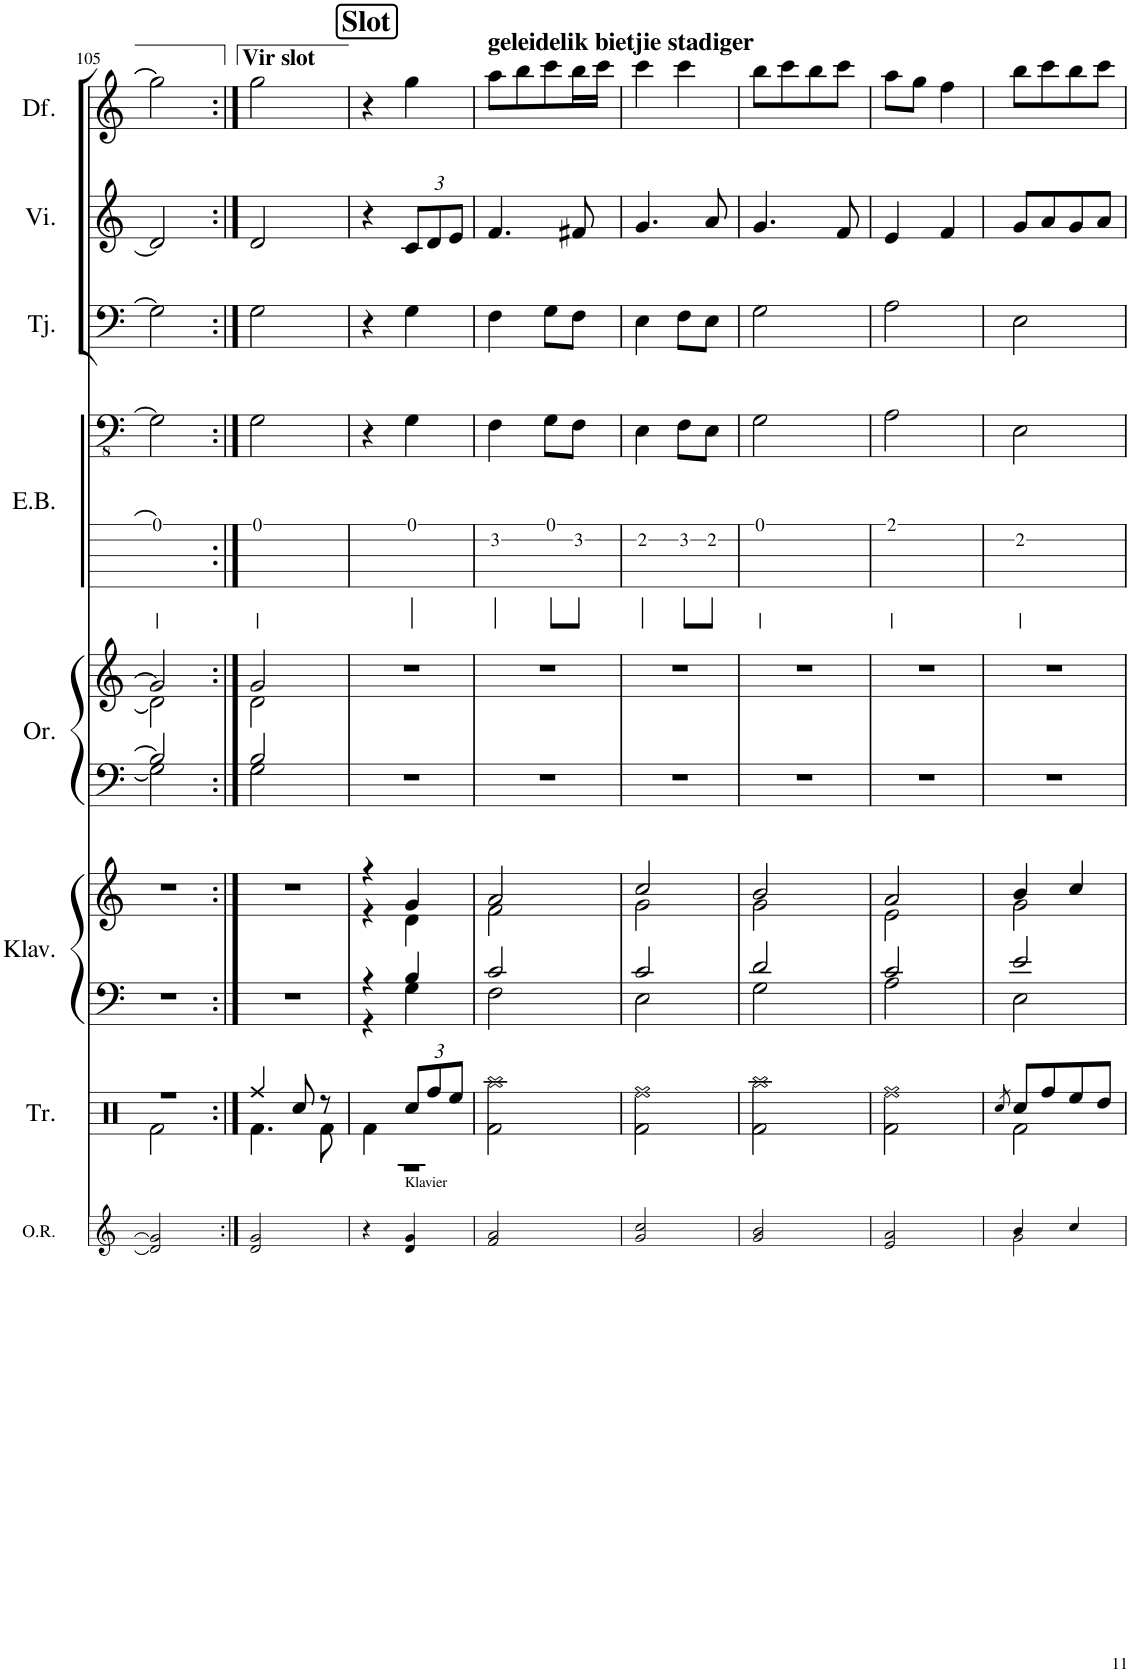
**kern	**kern	**kern	**kern	**kern	**kern	**kern	**kern	**kern	**kern
*part7	*part6	*part6	*part5	*part5	*part4	*part4	*part3	*part2	*part1
*staff10	*staff9	*staff8	*staff7	*staff6	*staff5	*staff4	*staff3	*staff2	*staff1
*I"Orkestrale reduksie	*I"Klavier	*	*I"Orrel	*	*I"5-snr. E-Baskitaar	*	*I"Tjello	*I"Viool	*I"Dwarsfluit
*I'O.R.	*I'Klav.	*	*I'Or.	*	*I'E.B.	*	*I'Tj.	*I'Vi.	*I'Df.
!!LO:PB:g=z
*clefG2	*clefF4	*clefG2	*clefF4	*clefG2	*	*clefFv4	*clefF4	*clefG2	*clefG2
*k[]	*k[]	*k[]	*k[]	*k[]	*k[]	*k[]	*k[]	*k[]	*k[]
*M1/2	*M1/2	*M1/2	*M1/2	*M1/2	*M1/2	*M1/2	*M1/2	*M1/2	*M1/2
=105	=105	=105	=105	=105	=105	=105	=105	=105	=105
*	*	*	*^	*^	*	*	*	*	*
2d/] 2g/]	2r	2r	2B/]	2G\]	2g/]	2d\]	2GG\]	2GG\]	2G\]	2d/]	2gg\]
=106:|!	=106:|!	=106:|!	=106:|!	=106:|!	=106:|!	=106:|!	=106:|!	=106:|!	=106:|!	=106:|!	=106:|!
2d/ 2g/	2r	2r	2B/	2G\	2g/	2d\	2GG\	2GG\	2G\	2d/	2gg\
*	*	*	*v	*v	*	*	*	*	*	*	*
*	*	*	*	*v	*v	*	*	*	*	*
!!LO:REH:place=s1:a:B:cj:fs=14:t=Slot
=107	=107	=107	=107	=107	=107	=107	=107	=107	=107
*	*^	*^	*	*	*	*	*	*	*
4r	4r	4r	4r	4r	2r	2r	4r	4r	4r	4r	4r
*	*	*	*	*	*	*	*	*	*	*Xbrackettup	*
!LO:TX:a:t=Klavier	!	!	!	!	!	!	!	!	!	!	!
4d/ 4g/	4B/	4G\	4g/	4d\	.	.	4GG\	4GG\	4G\	12c/L	4gg\
.	.	.	.	.	.	.	.	.	.	12d/	.
.	.	.	.	.	.	.	.	.	.	12e/J	.
=108	=108	=108	=108	=108	=108	=108	=108	=108	=108	=108	=108
!	!	!	!	!	!	!	!	!	!	!	!LO:TX:a:B:t=geleidelik bietjie stadiger
2f/ 2a/	2c/	2F\	2a/	2f\	2r	2r	4FF\	4FF\	4F\	4.f/	8aa\L
.	.	.	.	.	.	.	.	.	.	.	8bb\
.	.	.	.	.	.	.	8GG\L	8GG\L	8G\L	.	8ccc\
.	.	.	.	.	.	.	8FF\J	8FF\J	8F\J	8f#X/	16bb\L
.	.	.	.	.	.	.	.	.	.	.	16ccc\JJ
=109	=109	=109	=109	=109	=109	=109	=109	=109	=109	=109	=109
2g/ 2cc/	2c/	2E\	2cc/	2g\	2r	2r	4EE\	4EE\	4E\	4.g/	4ccc\
.	.	.	.	.	.	.	8FF\L	8FF\L	8F\L	.	4ccc\
.	.	.	.	.	.	.	8EE\J	8EE\J	8E\J	8a/	.
=110	=110	=110	=110	=110	=110	=110	=110	=110	=110	=110	=110
2g/ 2b/	2d/	2G\	2b/	2g\	2r	2r	2GG\	2GG\	2G\	4.g/	8bb\L
.	.	.	.	.	.	.	.	.	.	.	8ccc\
.	.	.	.	.	.	.	.	.	.	.	8bb\
.	.	.	.	.	.	.	.	.	.	8f/	8ccc\J
=111	=111	=111	=111	=111	=111	=111	=111	=111	=111	=111	=111
2e/ 2a/	2c/	2A\	2a/	2e\	2r	2r	2AA\	2AA\	2A\	4e/	8aa\L
.	.	.	.	.	.	.	.	.	.	.	8gg\J
.	.	.	.	.	.	.	.	.	.	4f/	4ff\
=112	=112	=112	=112	=112	=112	=112	=112	=112	=112	=112	=112
*^	*	*	*	*	*	*	*	*	*	*	*
4b/	2g\	2e/	2E\	4b/	2g\	2r	2r	2EE\	2EE\	2E\	8g/L	8bb\L
.	.	.	.	.	.	.	.	.	.	.	8a/	8ccc\
4cc/	.	.	.	4cc/	.	.	.	.	.	.	8g/	8bb\
.	.	.	.	.	.	.	.	.	.	.	8a/J	8ccc\J
*v	*v	*	*	*	*	*	*	*	*	*	*	*
*	*v	*v	*	*	*	*	*	*	*	*	*
*	*	*v	*v	*	*	*	*	*	*	*
=	=	=	=	=	=	=	=	=	=
*-	*-	*-	*-	*-	*-	*-	*-	*-	*-
